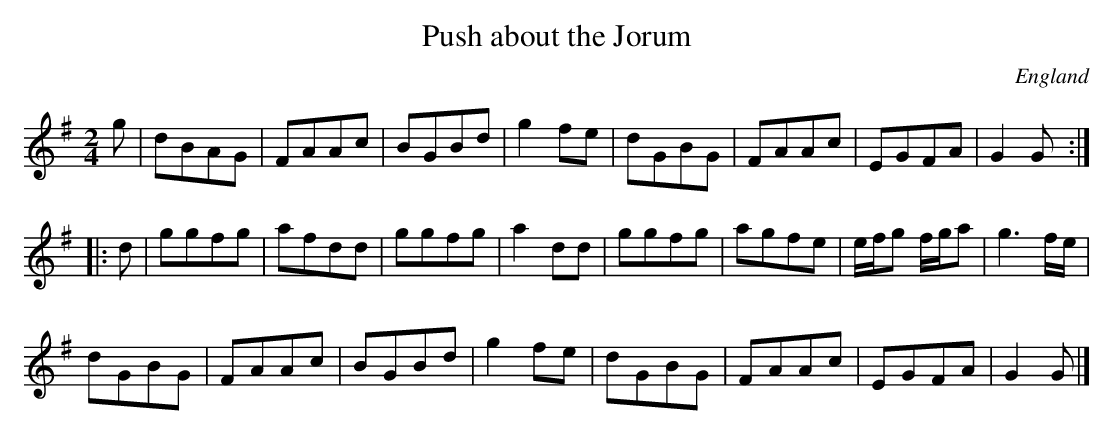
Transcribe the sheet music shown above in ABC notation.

X:1
T:Push about the Jorum
L:1/8
M:2/4
O:England
K:G
g | dBAG | FAAc | BGBd | g2 fe | dGBG | FAAc | EGFA | G2 G ::
d | ggfg | afdd | ggfg | a2 dd | \
ggfg | agfe  | e/f/g f/g/a | g3f/e/ |
dGBG | FAAc | BGBd | g2 fe | dGBG | FAAc | EGFA | G2 G |]
